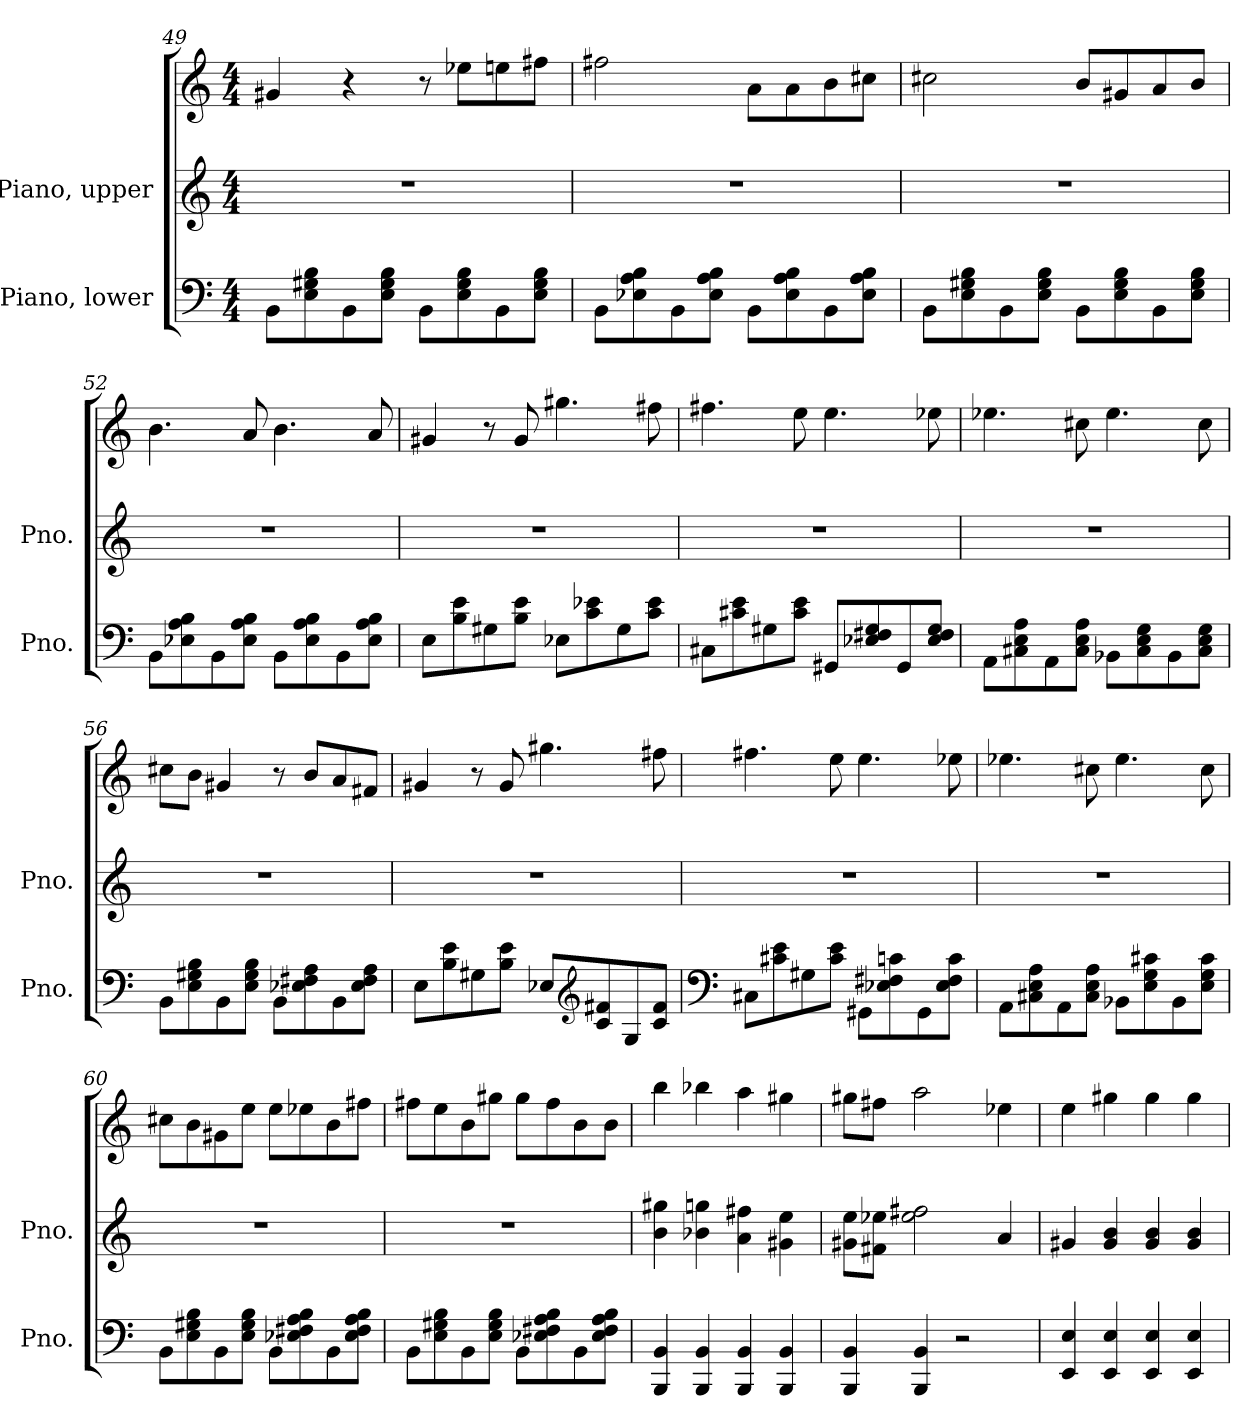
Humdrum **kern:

**kern	**kern	**kern
*part2	*part1	*part1
*staff3	*staff2	*staff1
*I"Piano, lower	*I"Piano, upper	*
*I'Pno.	*I'Pno.	*
!!LO:LB:g=z
*clefF4	*clefG2	*clefG2
*k[]	*k[]	*k[]
*M4/4	*M4/4	*M4/4
=49	=49	=49
8BB\L	1r	4g#X/
8E\ 8G#X\ 8B\	.	.
8BB\	.	4r
8E\ 8G#\ 8B\J	.	.
8BB\L	.	8r
8E\ 8G#\ 8B\	.	8ee-X\L
8BB\	.	8een\
8E\ 8G#\ 8B\J	.	8ff#X\J
=50	=50	=50
8BB\L	1r	2ff#X\
8E-X\ 8A\ 8B\	.	.
8BB\	.	.
8E-\ 8A\ 8B\J	.	.
8BB\L	.	8a\L
8E-\ 8A\ 8B\	.	8a\
8BB\	.	8b\
8E-\ 8A\ 8B\J	.	8cc#X\J
=51	=51	=51
8BB\L	1r	2cc#X\
8E\ 8G#X\ 8B\	.	.
8BB\	.	.
8E\ 8G#\ 8B\J	.	.
8BB\L	.	8b/L
8E\ 8G#\ 8B\	.	8g#X/
8BB\	.	8a/
8E\ 8G#\ 8B\J	.	8b/J
!!LO:PB:g=z
=52	=52	=52
8BB\L	1r	4.b\
8E-X\ 8A\ 8B\	.	.
8BB\	.	.
8E-\ 8A\ 8B\J	.	8a/
8BB\L	.	4.b\
8E-\ 8A\ 8B\	.	.
8BB\	.	.
8E-\ 8A\ 8B\J	.	8a/
=53	=53	=53
8E\L	1r	4g#X/
8B\ 8e\	.	.
8G#X\	.	8r
8B\ 8e\J	.	8g#/
8E-X\L	.	4.gg#X\
8c\ 8e-X\	.	.
8G#\	.	.
8c\ 8e-\J	.	8ff#X\
=54	=54	=54
8C#X\L	1r	4.ff#X\
8c#X\ 8e\	.	.
8G#X\	.	.
8c#\ 8e\J	.	8ee\
8GG#X/L	.	4.ee\
8E-X/ 8F#X/ 8G#/	.	.
8GG#/	.	.
8E-/ 8F#/ 8G#/J	.	8ee-X\
!!LO:LB:g=z
=55	=55	=55
8AA\L	1r	4.ee-X\
8C#X\ 8E\ 8A\	.	.
8AA\	.	.
8C#\ 8E\ 8A\J	.	8cc#X\
8BB-X\L	.	4.ee-\
8C#\ 8E\ 8G\	.	.
8BB-\	.	.
8C#\ 8E\ 8G\J	.	8cc#\
=56	=56	=56
8BB\L	1r	8cc#X\L
8E\ 8G#X\ 8B\	.	8b\J
8BB\	.	4g#X/
8E\ 8G#\ 8B\J	.	.
8BB\L	.	8r
8E-X\ 8F#X\ 8A\	.	8b/L
8BB\	.	8a/
8E-\ 8F#\ 8A\J	.	8f#X/J
=57	=57	=57
8E\L	1r	4g#X/
8B\ 8e\	.	.
8G#X\	.	8r
8B\ 8e\J	.	8g#/
8E-X/L	.	4.gg#X\
*clefG2	*	*
8c/ 8f#X/	.	.
8G#/	.	.
8c/ 8f#/J	.	8ff#X\
!!LO:LB:g=z
=58	=58	=58
*clefF4	*	*
8C#X\L	1r	4.ff#X\
8c#X\ 8e\	.	.
8G#X\	.	.
8c#\ 8e\J	.	8ee\
8GG#X\L	.	4.ee\
8E-X\ 8F#X\ 8cn\	.	.
8GG#\	.	.
8E-\ 8F#\ 8c\J	.	8ee-X\
=59	=59	=59
8AA\L	1r	4.ee-X\
8C#X\ 8E\ 8A\	.	.
8AA\	.	.
8C#\ 8E\ 8A\J	.	8cc#X\
8BB-X\L	.	4.ee-\
8E\ 8G\ 8c#X\	.	.
8BB-\	.	.
8E\ 8G\ 8c#\J	.	8cc#\
=60	=60	=60
8BB\L	1r	8cc#X\L
8E\ 8G#X\ 8B\	.	8b\
8BB\	.	8g#X\
8E\ 8G#\ 8B\J	.	8ee\J
8BB\L	.	8ee\L
8E-X\ 8F#X\ 8A\ 8B\	.	8ee-X\
8BB\	.	8b\
8E-\ 8F#\ 8A\ 8B\J	.	8ff#X\J
!!LO:LB:g=z
=61	=61	=61
8BB\L	1r	8ff#X\L
8E\ 8G#X\ 8B\	.	8ee\
8BB\	.	8b\
8E\ 8G#\ 8B\J	.	8gg#X\J
8BB\L	.	8gg#\L
8E-X\ 8F#X\ 8A\ 8B\	.	8ff#\
8BB\	.	8b\
8E-\ 8F#\ 8A\ 8B\J	.	8b\J
=62	=62	=62
4BBB/ 4BB/	4b\ 4gg#X\	4bb\
4BBB/ 4BB/	4b-X\ 4ggn\	4bb-X\
4BBB/ 4BB/	4a\ 4ff#X\	4aa\
4BBB/ 4BB/	4g#X\ 4ee\	4gg#X\
=63	=63	=63
4BBB/ 4BB/	8g#X\ 8ee\L	8gg#X\L
.	8f#X\ 8ee-X\J	8ff#X\J
4BBB/ 4BB/	2ee-\ 2ff#X\	2aa\
2r	.	.
.	4a/	4ee-X\
=64	=64	=64
4EE/ 4E/	4g#X/	4ee\
4EE/ 4E/	4g#/ 4b/	4gg#X\
4EE/ 4E/	4g#/ 4b/	4gg#\
4EE/ 4E/	4g#/ 4b/	4gg#\
=	=	=
*-	*-	*-
